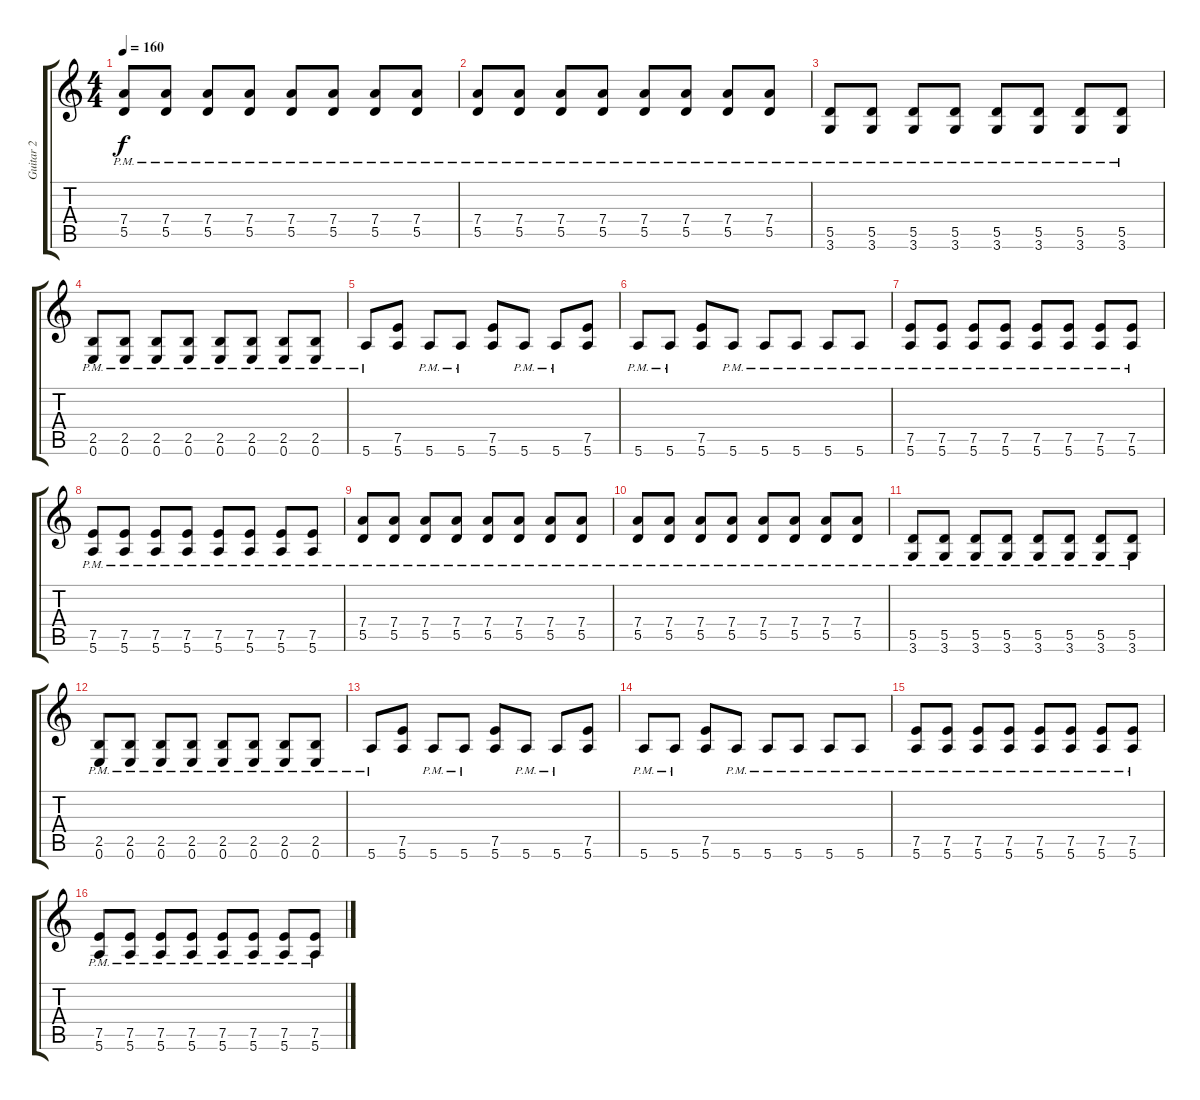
\track ("Guitar 2" "Guitar 2") {instrument distortionguitar}
\staff {score tabs}
\tuning (E4 B3 G3 D3 A2 E2) {hide}
\ts (4 4)
\tempo 160
\clef g2
\ks c
(7.4{pm} 5.5{pm}).8{dy f} (7.4{pm} 5.5{pm}).8 (7.4{pm} 5.5{pm}).8 (7.4{pm} 5.5{pm}).8 (7.4{pm} 5.5{pm}).8 (7.4{pm} 5.5{pm}).8 (7.4{pm} 5.5{pm}).8 (7.4{pm} 5.5{pm}).8 |
(7.4{pm} 5.5{pm}).8 (7.4{pm} 5.5{pm}).8 (7.4{pm} 5.5{pm}).8 (7.4{pm} 5.5{pm}).8 (7.4{pm} 5.5{pm}).8 (7.4{pm} 5.5{pm}).8 (7.4{pm} 5.5{pm}).8 (7.4{pm} 5.5{pm}).8 |
(5.5{pm} 3.6{pm}).8 (5.5{pm} 3.6{pm}).8 (5.5{pm} 3.6{pm}).8 (5.5{pm} 3.6{pm}).8 (5.5{pm} 3.6{pm}).8 (5.5{pm} 3.6{pm}).8 (5.5{pm} 3.6{pm}).8 (5.5{pm} 3.6{pm}).8 |
(2.5{pm} 0.6{pm}).8 (2.5{pm} 0.6{pm}).8 (2.5{pm} 0.6{pm}).8 (2.5{pm} 0.6{pm}).8 (2.5{pm} 0.6{pm}).8 (2.5{pm} 0.6{pm}).8 (2.5{pm} 0.6{pm}).8 (2.5{pm} 0.6{pm}).8 |
5.6{pm}.8 (7.5 5.6).8 5.6{pm}.8 5.6{pm}.8 (7.5 5.6).8 5.6{pm}.8 5.6{pm}.8 (7.5 5.6).8 |
5.6{pm}.8 5.6{pm}.8 (7.5 5.6).8 5.6{pm}.8 5.6{pm}.8 5.6{pm}.8 5.6{pm}.8 5.6{pm}.8 |
(7.5{pm} 5.6{pm}).8 (7.5{pm} 5.6{pm}).8 (7.5{pm} 5.6{pm}).8 (7.5{pm} 5.6{pm}).8 (7.5{pm} 5.6{pm}).8 (7.5{pm} 5.6{pm}).8 (7.5{pm} 5.6{pm}).8 (7.5{pm} 5.6{pm}).8 |
(7.5{pm} 5.6{pm}).8 (7.5{pm} 5.6{pm}).8 (7.5{pm} 5.6{pm}).8 (7.5{pm} 5.6{pm}).8 (7.5{pm} 5.6{pm}).8 (7.5{pm} 5.6{pm}).8 (7.5{pm} 5.6{pm}).8 (7.5{pm} 5.6{pm}).8 |
(7.4{pm} 5.5{pm}).8 (7.4{pm} 5.5{pm}).8 (7.4{pm} 5.5{pm}).8 (7.4{pm} 5.5{pm}).8 (7.4{pm} 5.5{pm}).8 (7.4{pm} 5.5{pm}).8 (7.4{pm} 5.5{pm}).8 (7.4{pm} 5.5{pm}).8 |
(7.4{pm} 5.5{pm}).8 (7.4{pm} 5.5{pm}).8 (7.4{pm} 5.5{pm}).8 (7.4{pm} 5.5{pm}).8 (7.4{pm} 5.5{pm}).8 (7.4{pm} 5.5{pm}).8 (7.4{pm} 5.5{pm}).8 (7.4{pm} 5.5{pm}).8 |
(5.5{pm} 3.6{pm}).8 (5.5{pm} 3.6{pm}).8 (5.5{pm} 3.6{pm}).8 (5.5{pm} 3.6{pm}).8 (5.5{pm} 3.6{pm}).8 (5.5{pm} 3.6{pm}).8 (5.5{pm} 3.6{pm}).8 (5.5{pm} 3.6{pm}).8 |
(2.5{pm} 0.6{pm}).8 (2.5{pm} 0.6{pm}).8 (2.5{pm} 0.6{pm}).8 (2.5{pm} 0.6{pm}).8 (2.5{pm} 0.6{pm}).8 (2.5{pm} 0.6{pm}).8 (2.5{pm} 0.6{pm}).8 (2.5{pm} 0.6{pm}).8 |
5.6{pm}.8 (7.5 5.6).8 5.6{pm}.8 5.6{pm}.8 (7.5 5.6).8 5.6{pm}.8 5.6{pm}.8 (7.5 5.6).8 |
5.6{pm}.8 5.6{pm}.8 (7.5 5.6).8 5.6{pm}.8 5.6{pm}.8 5.6{pm}.8 5.6{pm}.8 5.6{pm}.8 |
(7.5{pm} 5.6{pm}).8 (7.5{pm} 5.6{pm}).8 (7.5{pm} 5.6{pm}).8 (7.5{pm} 5.6{pm}).8 (7.5{pm} 5.6{pm}).8 (7.5{pm} 5.6{pm}).8 (7.5{pm} 5.6{pm}).8 (7.5{pm} 5.6{pm}).8 |
(7.5{pm} 5.6{pm}).8 (7.5{pm} 5.6{pm}).8 (7.5{pm} 5.6{pm}).8 (7.5{pm} 5.6{pm}).8 (7.5{pm} 5.6{pm}).8 (7.5{pm} 5.6{pm}).8 (7.5{pm} 5.6{pm}).8 (7.5{pm} 5.6{pm}).8
